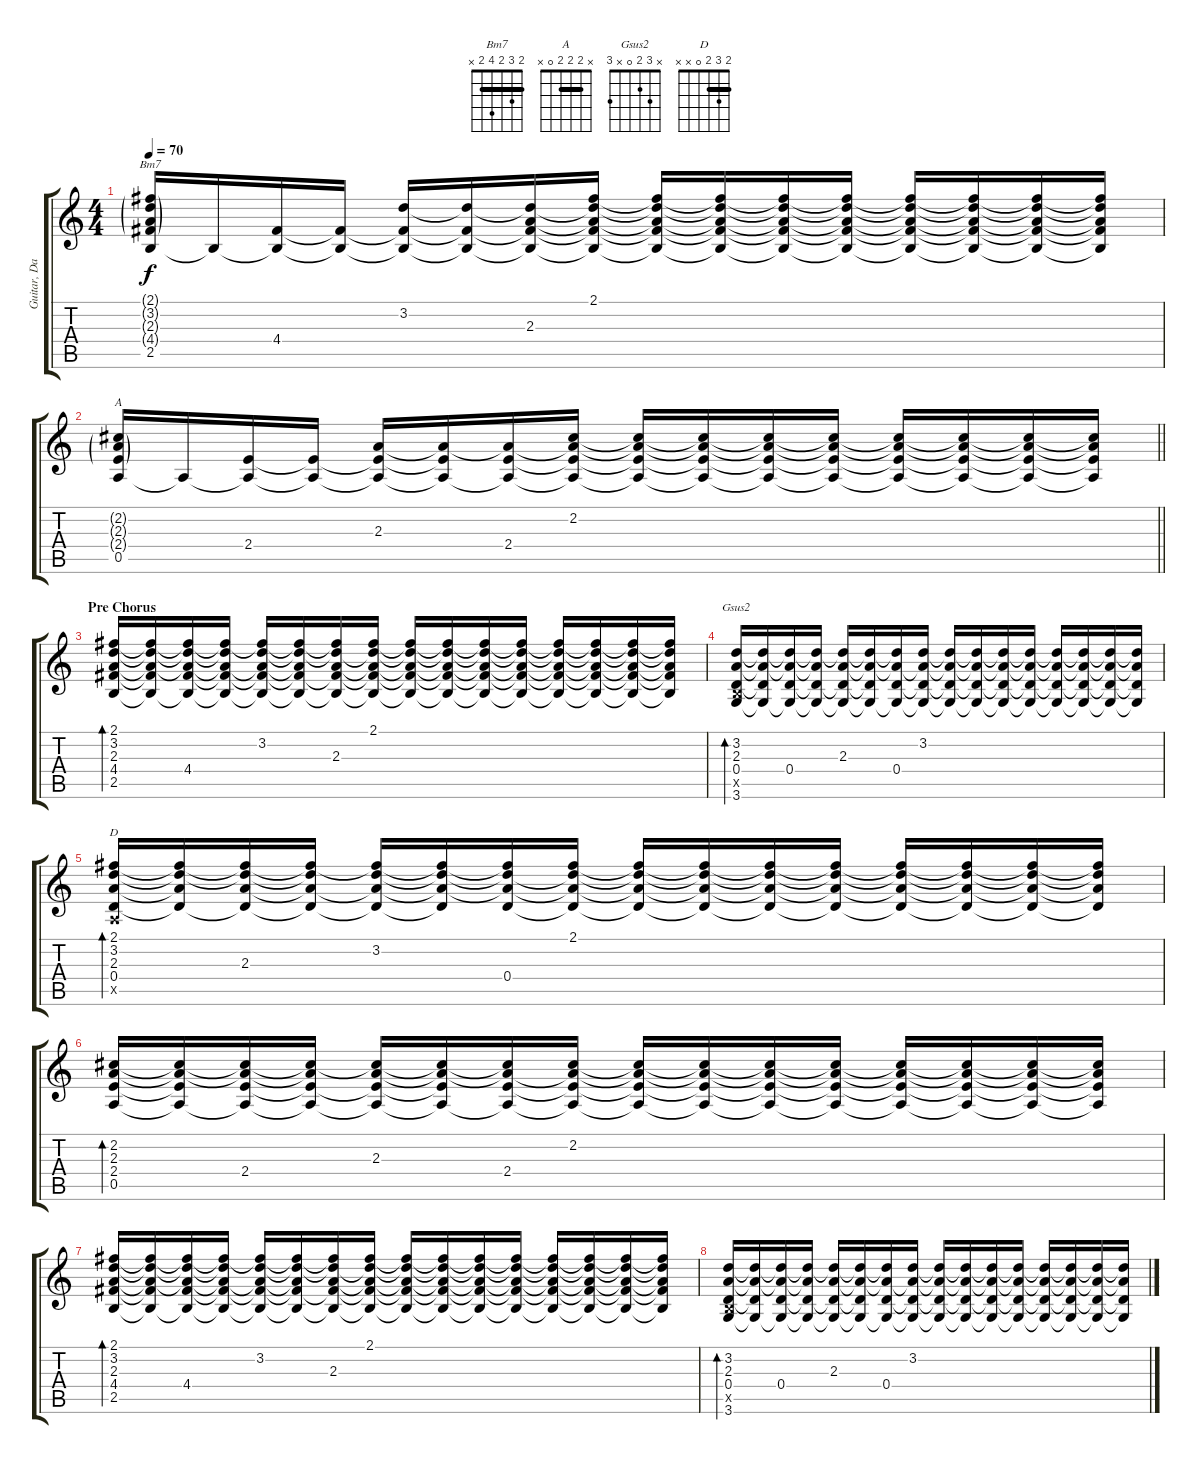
\track ("Guitar, Dan" "Guitar, Da") {instrument distortionguitar}
\staff {score tabs}
\tuning (E4 B3 G3 D3 A2 E2) {hide}
\chord ("Bm7" 2 3 2 4 2 x) {barre 2}
\chord ("A" x 2 2 2 0 x) {barre 2}
\chord ("Gsus2" x 3 2 0 x 3)
\chord ("D" 2 3 2 0 x x) {barre 2}
\ts (4 4)
\tempo 70
\clef g2
\ks c
(2.1{g} 3.2{g} 2.3{g} 4.4{g} 2.5).16{ch "Bm7" dy f} 2.5{t}.16 (4.4 2.5{t}).16 (4.4{t} 2.5{t}).16 (3.2 4.4{t} 2.5{t}).16 (3.2{t} 4.4{t} 2.5{t}).16 (3.2{t} 2.3 4.4{t} 2.5{t}).16 (2.1 3.2{t} 2.3{t} 4.4{t} 2.5{t}).16 (2.1{t} 3.2{t} 2.3{t} 4.4{t} 2.5{t}).16 (2.1{t} 3.2{t} 2.3{t} 4.4{t} 2.5{t}).16 (2.1{t} 3.2{t} 2.3{t} 4.4{t} 2.5{t}).16 (2.1{t} 3.2{t} 2.3{t} 4.4{t} 2.5{t}).16 (2.1{t} 3.2{t} 2.3{t} 4.4{t} 2.5{t}).16 (2.1{t} 3.2{t} 2.3{t} 4.4{t} 2.5{t}).16 (2.1{t} 3.2{t} 2.3{t} 4.4{t} 2.5{t}).16 (2.1{t} 3.2{t} 2.3{t} 4.4{t} 2.5{t}).16 |
\barLineRight lightlight
(2.2{g} 2.3{g} 2.4{g} 0.5).16{ch "A"} 0.5{t}.16 (2.4 0.5{t}).16 (2.4{t} 0.5{t}).16 (2.3 2.4{t} 0.5{t}).16 (2.3{t} 2.4{t} 0.5{t}).16 (2.3{t} 2.4 0.5{t}).16 (2.2 2.3{t} 2.4{t} 0.5{t}).16 (2.2{t} 2.3{t} 2.4{t} 0.5{t}).16 (2.2{t} 2.3{t} 2.4{t} 0.5{t}).16 (2.2{t} 2.3{t} 2.4{t} 0.5{t}).16 (2.2{t} 2.3{t} 2.4{t} 0.5{t}).16 (2.2{t} 2.3{t} 2.4{t} 0.5{t}).16 (2.2{t} 2.3{t} 2.4{t} 0.5{t}).16 (2.2{t} 2.3{t} 2.4{t} 0.5{t}).16 (2.2{t} 2.3{t} 2.4{t} 0.5{t}).16 |
\section ("" "Pre Chorus")
(2.1 3.2 2.3 4.4 2.5).16{bd 60} (2.1{t} 3.2{t} 2.3{t} 4.4{t} 2.5{t}).16 (2.1{t} 3.2{t} 2.3{t} 4.4 2.5{t}).16 (2.1{t} 3.2{t} 2.3{t} 4.4{t} 2.5{t}).16 (2.1{t} 3.2 2.3{t} 4.4{t} 2.5{t}).16 (2.1{t} 3.2{t} 2.3{t} 4.4{t} 2.5{t}).16 (2.1{t} 3.2{t} 2.3 4.4{t} 2.5{t}).16 (2.1 3.2{t} 2.3{t} 4.4{t} 2.5{t}).16 (2.1{t} 3.2{t} 2.3{t} 4.4{t} 2.5{t}).16 (2.1{t} 3.2{t} 2.3{t} 4.4{t} 2.5{t}).16 (2.1{t} 3.2{t} 2.3{t} 4.4{t} 2.5{t}).16 (2.1{t} 3.2{t} 2.3{t} 4.4{t} 2.5{t}).16 (2.1{t} 3.2{t} 2.3{t} 4.4{t} 2.5{t}).16 (2.1{t} 3.2{t} 2.3{t} 4.4{t} 2.5{t}).16 (2.1{t} 3.2{t} 2.3{t} 4.4{t} 2.5{t}).16 (2.1{t} 3.2{t} 2.3{t} 4.4{t} 2.5{t}).16 |
(3.2 2.3 0.4 2.5{x} 3.6).16{bd 60 ch "Gsus2"} (3.2{t} 2.3{t} 0.4{t} 3.6{t}).16 (3.2{t} 2.3{t} 0.4 3.6{t}).16 (3.2{t} 2.3{t} 0.4{t} 3.6{t}).16 (3.2{t} 2.3 0.4{t} 3.6{t}).16 (3.2{t} 2.3{t} 0.4{t} 3.6{t}).16 (3.2{t} 2.3{t} 0.4 3.6{t}).16 (3.2 2.3{t} 0.4{t} 3.6{t}).16 (3.2{t} 2.3{t} 0.4{t} 3.6{t}).16 (3.2{t} 2.3{t} 0.4{t} 3.6{t}).16 (3.2{t} 2.3{t} 0.4{t} 3.6{t}).16 (3.2{t} 2.3{t} 0.4{t} 3.6{t}).16 (3.2{t} 2.3{t} 0.4{t} 3.6{t}).16 (3.2{t} 2.3{t} 0.4{t} 3.6{t}).16 (3.2{t} 2.3{t} 0.4{t} 3.6{t}).16 (3.2{t} 2.3{t} 0.4{t} 3.6{t}).16 |
(2.1 3.2 2.3 0.4 0.5{x}).16{bd 60 ch "D" instrument electricguitarclean} (2.1{t} 3.2{t} 2.3{t} 0.4{t}).16 (2.1{t} 3.2{t} 2.3 0.4{t}).16 (2.1{t} 3.2{t} 2.3{t} 0.4{t}).16 (2.1{t} 3.2 2.3{t} 0.4{t}).16 (2.1{t} 3.2{t} 2.3{t} 0.4{t}).16 (2.1{t} 3.2{t} 2.3{t} 0.4).16 (2.1 3.2{t} 2.3{t} 0.4{t}).16 (2.1{t} 3.2{t} 2.3{t} 0.4{t}).16 (2.1{t} 3.2{t} 2.3{t} 0.4{t}).16 (2.1{t} 3.2{t} 2.3{t} 0.4{t}).16 (2.1{t} 3.2{t} 2.3{t} 0.4{t}).16 (2.1{t} 3.2{t} 2.3{t} 0.4{t}).16 (2.1{t} 3.2{t} 2.3{t} 0.4{t}).16 (2.1{t} 3.2{t} 2.3{t} 0.4{t}).16 (2.1{t} 3.2{t} 2.3{t} 0.4{t}).16 |
(2.2 2.3 2.4 0.5).16{bd 60} (2.2{t} 2.3{t} 2.4{t} 0.5{t}).16 (2.2{t} 2.3{t} 2.4 0.5{t}).16 (2.2{t} 2.3{t} 2.4{t} 0.5{t}).16 (2.2{t} 2.3 2.4{t} 0.5{t}).16 (2.2{t} 2.3{t} 2.4{t} 0.5{t}).16 (2.2{t} 2.3{t} 2.4 0.5{t}).16 (2.2 2.3{t} 2.4{t} 0.5{t}).16 (2.2{t} 2.3{t} 2.4{t} 0.5{t}).16 (2.2{t} 2.3{t} 2.4{t} 0.5{t}).16 (2.2{t} 2.3{t} 2.4{t} 0.5{t}).16 (2.2{t} 2.3{t} 2.4{t} 0.5{t}).16 (2.2{t} 2.3{t} 2.4{t} 0.5{t}).16 (2.2{t} 2.3{t} 2.4{t} 0.5{t}).16 (2.2{t} 2.3{t} 2.4{t} 0.5{t}).16 (2.2{t} 2.3{t} 2.4{t} 0.5{t}).16 |
(2.1 3.2 2.3 4.4 2.5).16{bd 60} (2.1{t} 3.2{t} 2.3{t} 4.4{t} 2.5{t}).16 (2.1{t} 3.2{t} 2.3{t} 4.4 2.5{t}).16 (2.1{t} 3.2{t} 2.3{t} 4.4{t} 2.5{t}).16 (2.1{t} 3.2 2.3{t} 4.4{t} 2.5{t}).16 (2.1{t} 3.2{t} 2.3{t} 4.4{t} 2.5{t}).16 (2.1{t} 3.2{t} 2.3 4.4{t} 2.5{t}).16 (2.1 3.2{t} 2.3{t} 4.4{t} 2.5{t}).16 (2.1{t} 3.2{t} 2.3{t} 4.4{t} 2.5{t}).16 (2.1{t} 3.2{t} 2.3{t} 4.4{t} 2.5{t}).16 (2.1{t} 3.2{t} 2.3{t} 4.4{t} 2.5{t}).16 (2.1{t} 3.2{t} 2.3{t} 4.4{t} 2.5{t}).16 (2.1{t} 3.2{t} 2.3{t} 4.4{t} 2.5{t}).16 (2.1{t} 3.2{t} 2.3{t} 4.4{t} 2.5{t}).16 (2.1{t} 3.2{t} 2.3{t} 4.4{t} 2.5{t}).16 (2.1{t} 3.2{t} 2.3{t} 4.4{t} 2.5{t}).16 |
(3.2 2.3 0.4 2.5{x} 3.6).16{bd 60} (3.2{t} 2.3{t} 0.4{t} 3.6{t}).16 (3.2{t} 2.3{t} 0.4 3.6{t}).16 (3.2{t} 2.3{t} 0.4{t} 3.6{t}).16 (3.2{t} 2.3 0.4{t} 3.6{t}).16 (3.2{t} 2.3{t} 0.4{t} 3.6{t}).16 (3.2{t} 2.3{t} 0.4 3.6{t}).16 (3.2 2.3{t} 0.4{t} 3.6{t}).16 (3.2{t} 2.3{t} 0.4{t} 3.6{t}).16 (3.2{t} 2.3{t} 0.4{t} 3.6{t}).16 (3.2{t} 2.3{t} 0.4{t} 3.6{t}).16 (3.2{t} 2.3{t} 0.4{t} 3.6{t}).16 (3.2{t} 2.3{t} 0.4{t} 3.6{t}).16 (3.2{t} 2.3{t} 0.4{t} 3.6{t}).16 (3.2{t} 2.3{t} 0.4{t} 3.6{t}).16 (3.2{t} 2.3{t} 0.4{t} 3.6{t}).16
